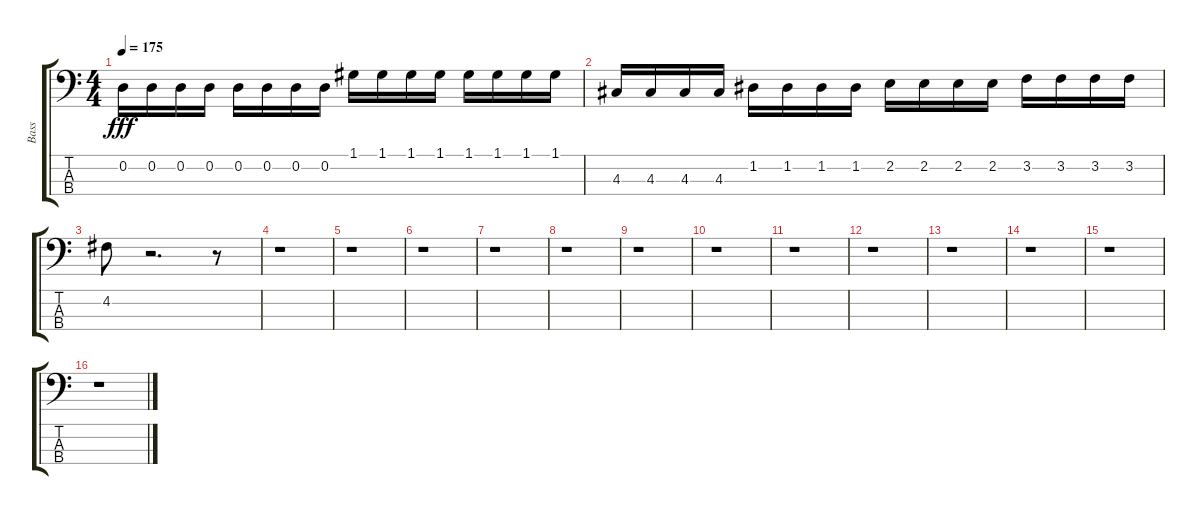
\track ("Bass" "Bass") {instrument electricbasspick}
\staff {score tabs}
\tuning (G2 D2 A1 E1) {hide}
\ts (4 4)
\tempo 175
\clef f4
\ks c
0.2.16{dy fff} 0.2.16 0.2.16 0.2.16 0.2.16 0.2.16 0.2.16 0.2.16 1.1.16 1.1.16 1.1.16 1.1.16 1.1.16 1.1.16 1.1.16 1.1.16 |
4.3.16 4.3.16 4.3.16 4.3.16 1.2.16 1.2.16 1.2.16 1.2.16 2.2.16 2.2.16 2.2.16 2.2.16 3.2.16 3.2.16 3.2.16 3.2.16 |
4.2.8 r.2{d} r.8 |
r.1 |
r.1 |
r.1 |
r.1 |
r.1 |
r.1 |
r.1 |
r.1 |
r.1 |
r.1 |
r.1 |
r.1 |
r.1
